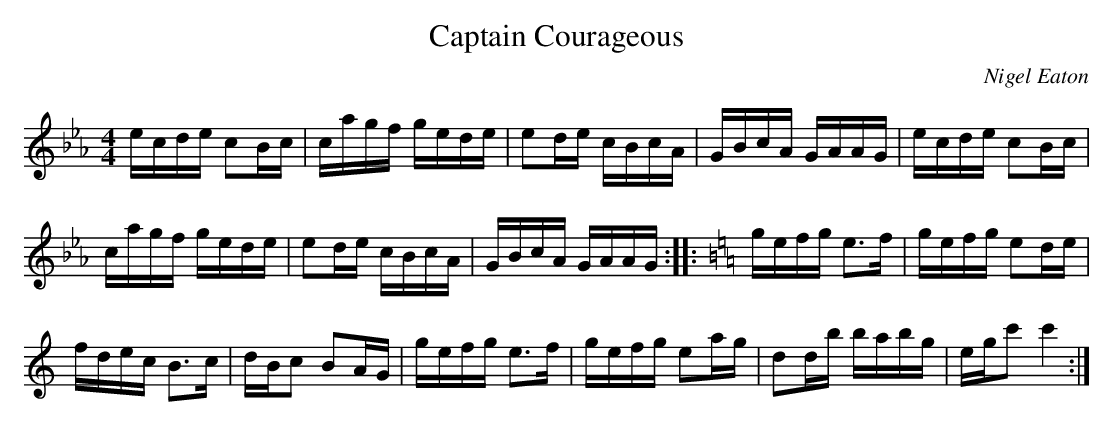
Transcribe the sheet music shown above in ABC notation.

X:1
T:Captain Courageous
M:4/4
L:1/16
C:Nigel Eaton
K:Eb
ecde c2Bc | cagf gede | e2de cBcA | GBcA GAAG | ecde c2Bc |
cagf gede | e2de cBcA | GBcA GAAG ::[K:C] gefg e3f | gefg e2de |
fdec B3c | dBc2 B2AG | gefg e3f | gefg e2ag | d2db babg | egc'2 c'4 :|
